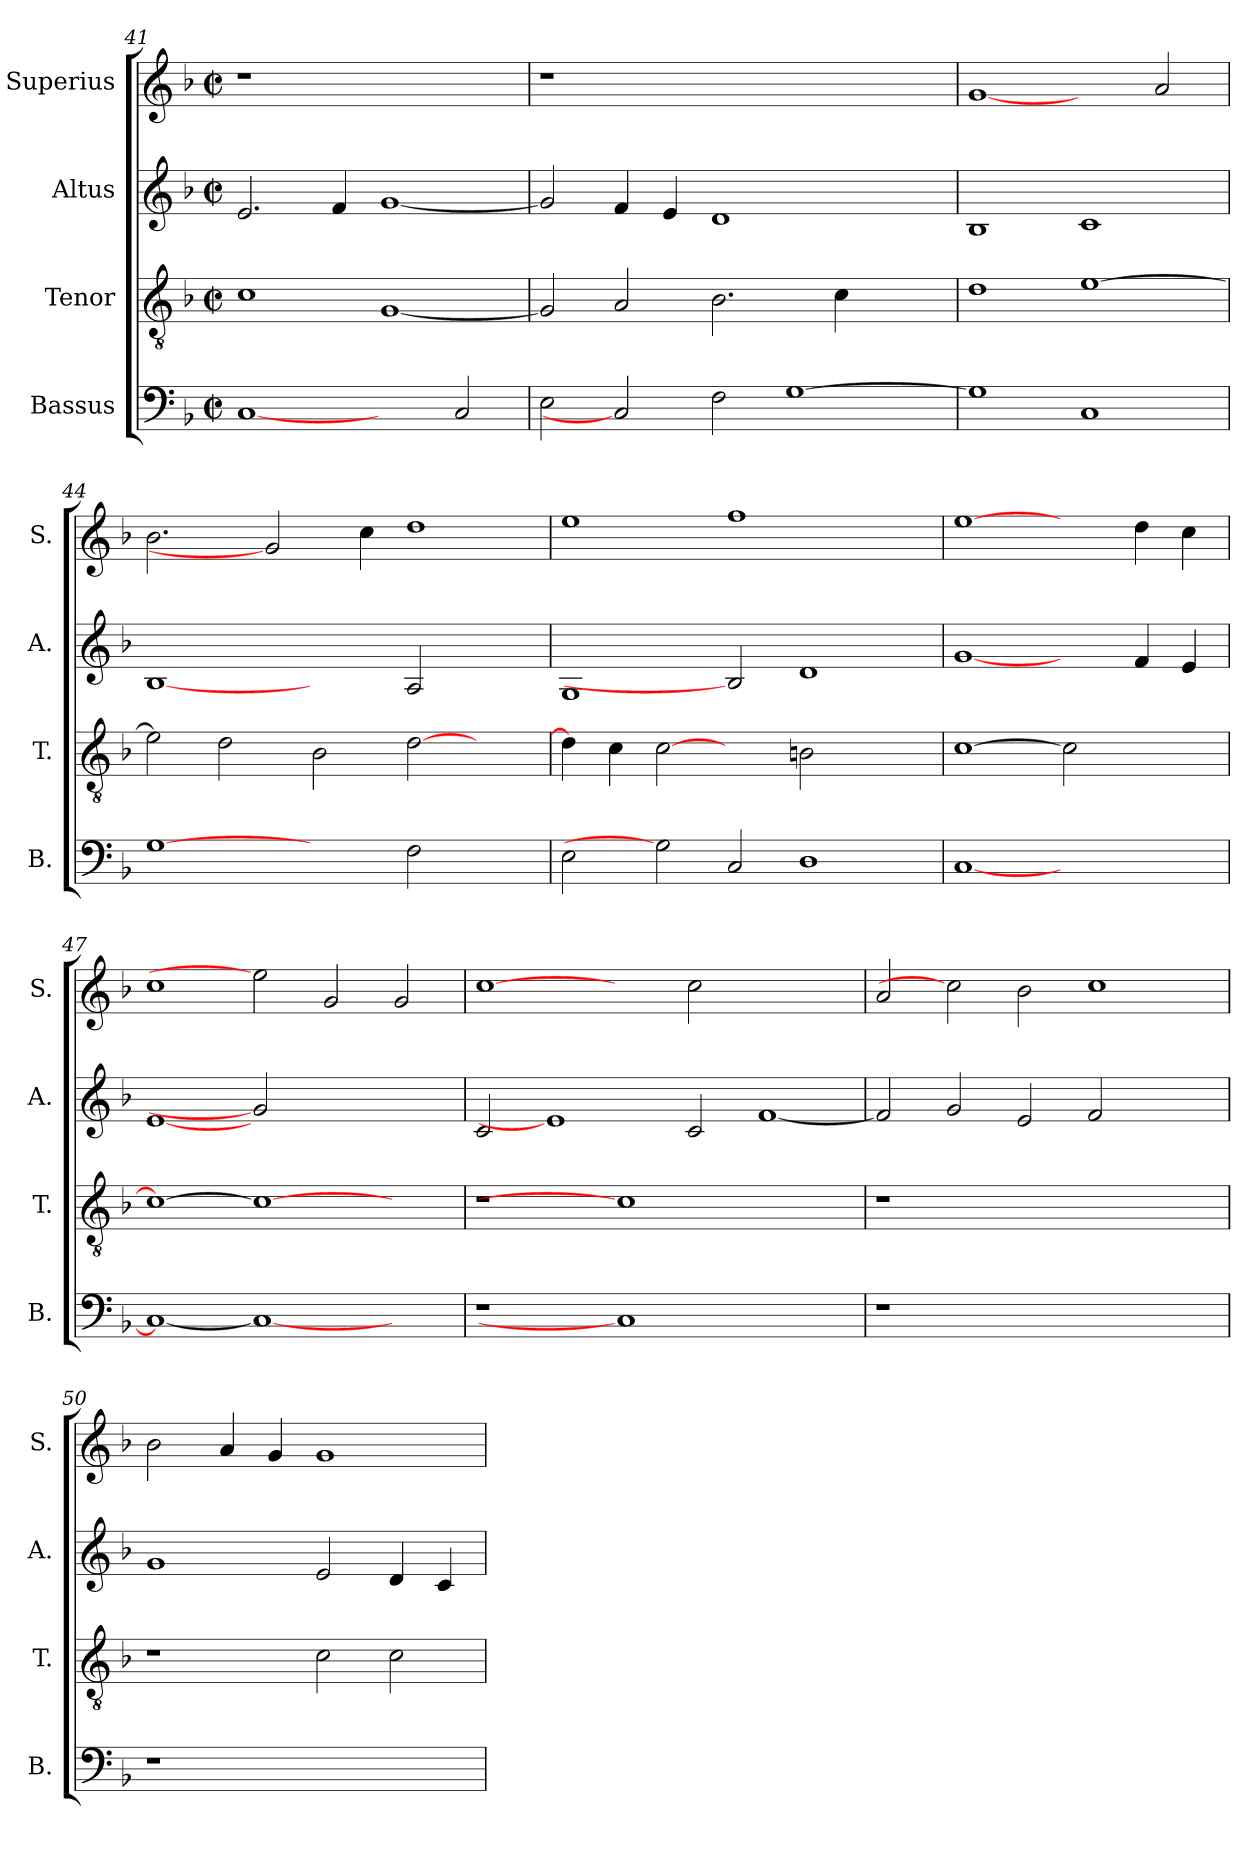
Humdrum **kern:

**kern	**kern	**kern	**kern
*part4	*part3	*part2	*part1
*staff4	*staff3	*staff2	*staff1
*I"Bassus	*I"Tenor	*I"Altus	*I"Superius
*I'B.	*I'T.	*I'A.	*I'S.
*clefF4	*clefGv2	*clefG2	*clefG2
*	*ITrd7c12	*	*
*k[b-]	*k[b-]	*k[b-]	*k[b-]
*F:	*F:	*F:	*F:
*M2/2	*M2/2	*M2/2	*M2/2
*met(c|)	*met(c|)	*met(c|)	*met(c|)
=41	=41	=41	=41
!	!	!	!LO:N:vis=1
[1Ci	1Ci	2.ei/	1r
.	.	4fi/	.
2ryy	[<1GGi	[<1gi	1ryy
2Ci/	.	.	.
=42	=42	=42	=42
!	!	!	!LO:N:vis=1
2Ei\	2GGi/]	2gi/]	1r
2Ci]	2AAi/	4fi/	.
.	.	4ei/	.
2Fi\	2.BB-i\	1di	1.ryy
[>1Gi	.	.	.
.	4Ci\	.	.
.	2ryy	2ryy	.
=43	=43	=43	=43
1Gi]	1Di	1B-i	[1gi
1Ci	[>1Ei	1ci	2ryy
.	.	.	2ai/
=44	=44	=44	=44
[1Gi	2Ei\]	[1B-i	2.b-i\
.	2Di\	.	.
.	.	.	2gi]
2ryy	2BB-i\	2ryy	.
.	.	.	4cci\
2Fi\	[>2Di\	2Ai/	1ddi
2ryy	2ryy	2ryy	.
!!LO:PB:g=z
=45	=45	=45	=45
2Ei\	4Di\]	1Gi	1eei
.	4Ci\	.	.
2Gi]	[2Ci	.	.
2Ci/	2ryy	2B-i]	1ffi
1Di	2BBni\	1di	.
.	2ryy	.	2ryy
=46	=46	=46	=46
[<1Ci	[>1Ci	[1gi	[1eei
1ryy	2Ci]	2ryy	2ryy
.	2ryy	4fi/	4ddi\
.	.	4ei/	4cci\
=47	=47	=47	=47
1Ci_<	1Ci_>	[1ei	1cci
1Ci_	1Ci_	2gi]	2eei]
.	.	1ryy	2gi/
2ryy	2ryy	.	2gi/
=48	=48	=48	=48
!LO:N:vis=1	!LO:N:vis=1	!	!
1r	1r	2ci/	[1cci
.	.	1ei]	.
1Ci]	1Ci]	.	2ryy
.	.	2ci/	2cci\
1ryy	1ryy	[<1fi	1ryy
=49	=49	=49	=49
!LO:N:vis=1	!LO:N:vis=1	!	!
1r	1r	2fi/]	2ai/
.	.	2gi/	2cci]
1.ryy	1.ryy	2ei/	2b-i\
.	.	2fi/	1cci
.	.	2ryy	.
!!LO:LB:g=z
=50	=50	=50	=50
!LO:N:vis=1	!	!	!
1r	1r	1gi	2b-i\
.	.	.	4ai/
.	.	.	4gi/
1ryy	2Ci\	2ei/	1gi
.	2Ci\	4di/	.
.	.	4ci/	.
=	=	=	=
*-	*-	*-	*-
